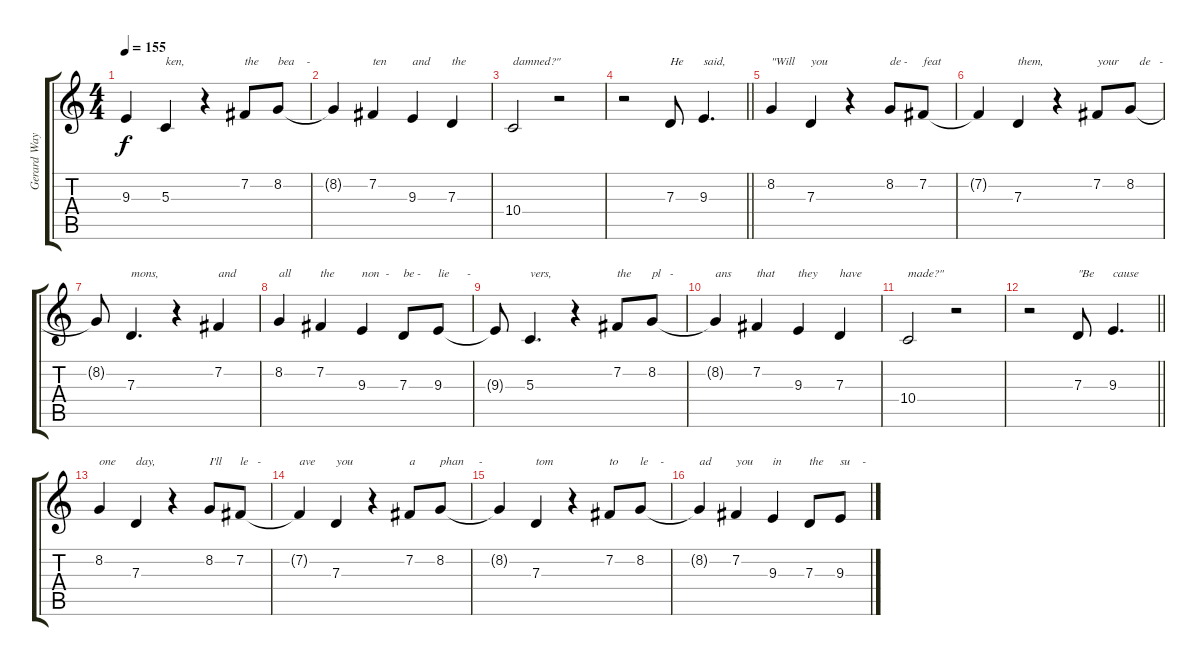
\track ("Gerard Way [Vocals]" "Gerard Way") {instrument altosax}
\staff {score tabs}
\tuning (E4 B3 G3 D3 A2 E2) {hide}
\ts (4 4)
\tempo 155
\clef g2
\ks c
9.3{t}.4{dy f} 5.3.4{txt "ken,"} r.4 7.2.8{txt "the"} 8.2.8{txt "bea    -"} |
8.2{t}.4 7.2.4{txt "ten"} 9.3.4{txt "and"} 7.3.4{txt "the"} |
10.4.2{txt "damned?\""} r.2 |
\barLineRight lightlight
r.2 7.3.8{txt "He"} 9.3.4{d txt "said,"} |
8.2.4{txt "\"Will"} 7.3.4{txt "you"} r.4 8.2.8{txt "de -"} 7.2.8{txt "feat"} |
7.2{t}.4 7.3.4{txt "them,"} r.4 7.2.8{txt "your"} 8.2.8{txt "   de   -"} |
8.2{t}.8 7.3.4{d txt "mons,"} r.4 7.2.4{txt "and"} |
8.2.4{txt "all"} 7.2.4{txt "the"} 9.3.4{txt "non  -"} 7.3.8{txt "be -"} 9.3.8{txt "lie      -"} |
9.3{t}.8 5.3.4{d txt "vers,"} r.4 7.2.8{txt "the"} 8.2.8{txt "pl   -"} |
8.2{t}.4{txt "ans"} 7.2.4{txt "that"} 9.3.4{txt "they"} 7.3.4{txt "have"} |
10.4.2{txt "made?\""} r.2 |
\barLineRight lightlight
r.2 7.3.8{txt "\"Be"} 9.3.4{d txt "cause"} |
8.2.4{txt "one"} 7.3.4{txt "day,"} r.4 8.2.8{txt "I'll"} 7.2.8{txt "le   -"} |
7.2{t}.4{txt "ave"} 7.3.4{txt "you"} r.4 7.2.8{txt "a"} 8.2.8{txt "phan     -"} |
8.2{t}.4 7.3.4{txt "tom"} r.4 7.2.8{txt "to"} 8.2.8{txt "le    -"} |
8.2{t}.4{txt "ad"} 7.2.4{txt "you"} 9.3.4{txt "in"} 7.3.8{txt "the"} 9.3.8{txt "su    -"}
